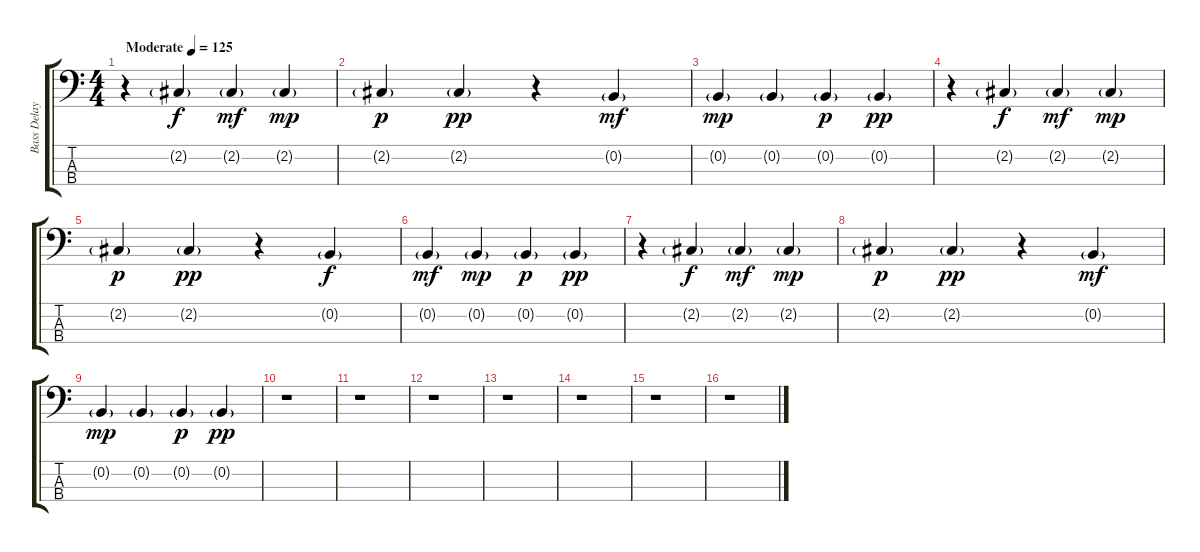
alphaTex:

\track ("Bass Delay" "Bass Delay") {instrument electricbassfinger}
\staff {score tabs}
\tuning (Db2 B1 Gb1 B0) {hide}
\ts (4 4)
\tempo (125 "Moderate")
\clef f4
\ks c
r.4{dy f instrument electricbassfinger} 2.2{g}.4 2.2{g}.4{dy mf} 2.2{g}.4{dy mp} |
2.2{g}.4{dy p} 2.2{g}.4{dy pp} r.4 0.2{g}.4{dy mf} |
0.2{g}.4{dy mp} 0.2{g}.4 0.2{g}.4{dy p} 0.2{g}.4{dy pp} |
r.4 2.2{g}.4{dy f} 2.2{g}.4{dy mf} 2.2{g}.4{dy mp} |
2.2{g}.4{dy p} 2.2{g}.4{dy pp} r.4 0.2{g}.4{dy f} |
0.2{g}.4{dy mf} 0.2{g}.4{dy mp} 0.2{g}.4{dy p} 0.2{g}.4{dy pp} |
r.4 2.2{g}.4{dy f} 2.2{g}.4{dy mf} 2.2{g}.4{dy mp} |
2.2{g}.4{dy p} 2.2{g}.4{dy pp} r.4 0.2{g}.4{dy mf} |
0.2{g}.4{dy mp} 0.2{g}.4 0.2{g}.4{dy p} 0.2{g}.4{dy pp} |
r.1 |
r.1 |
r.1 |
r.1 |
r.1 |
r.1 |
r.1
